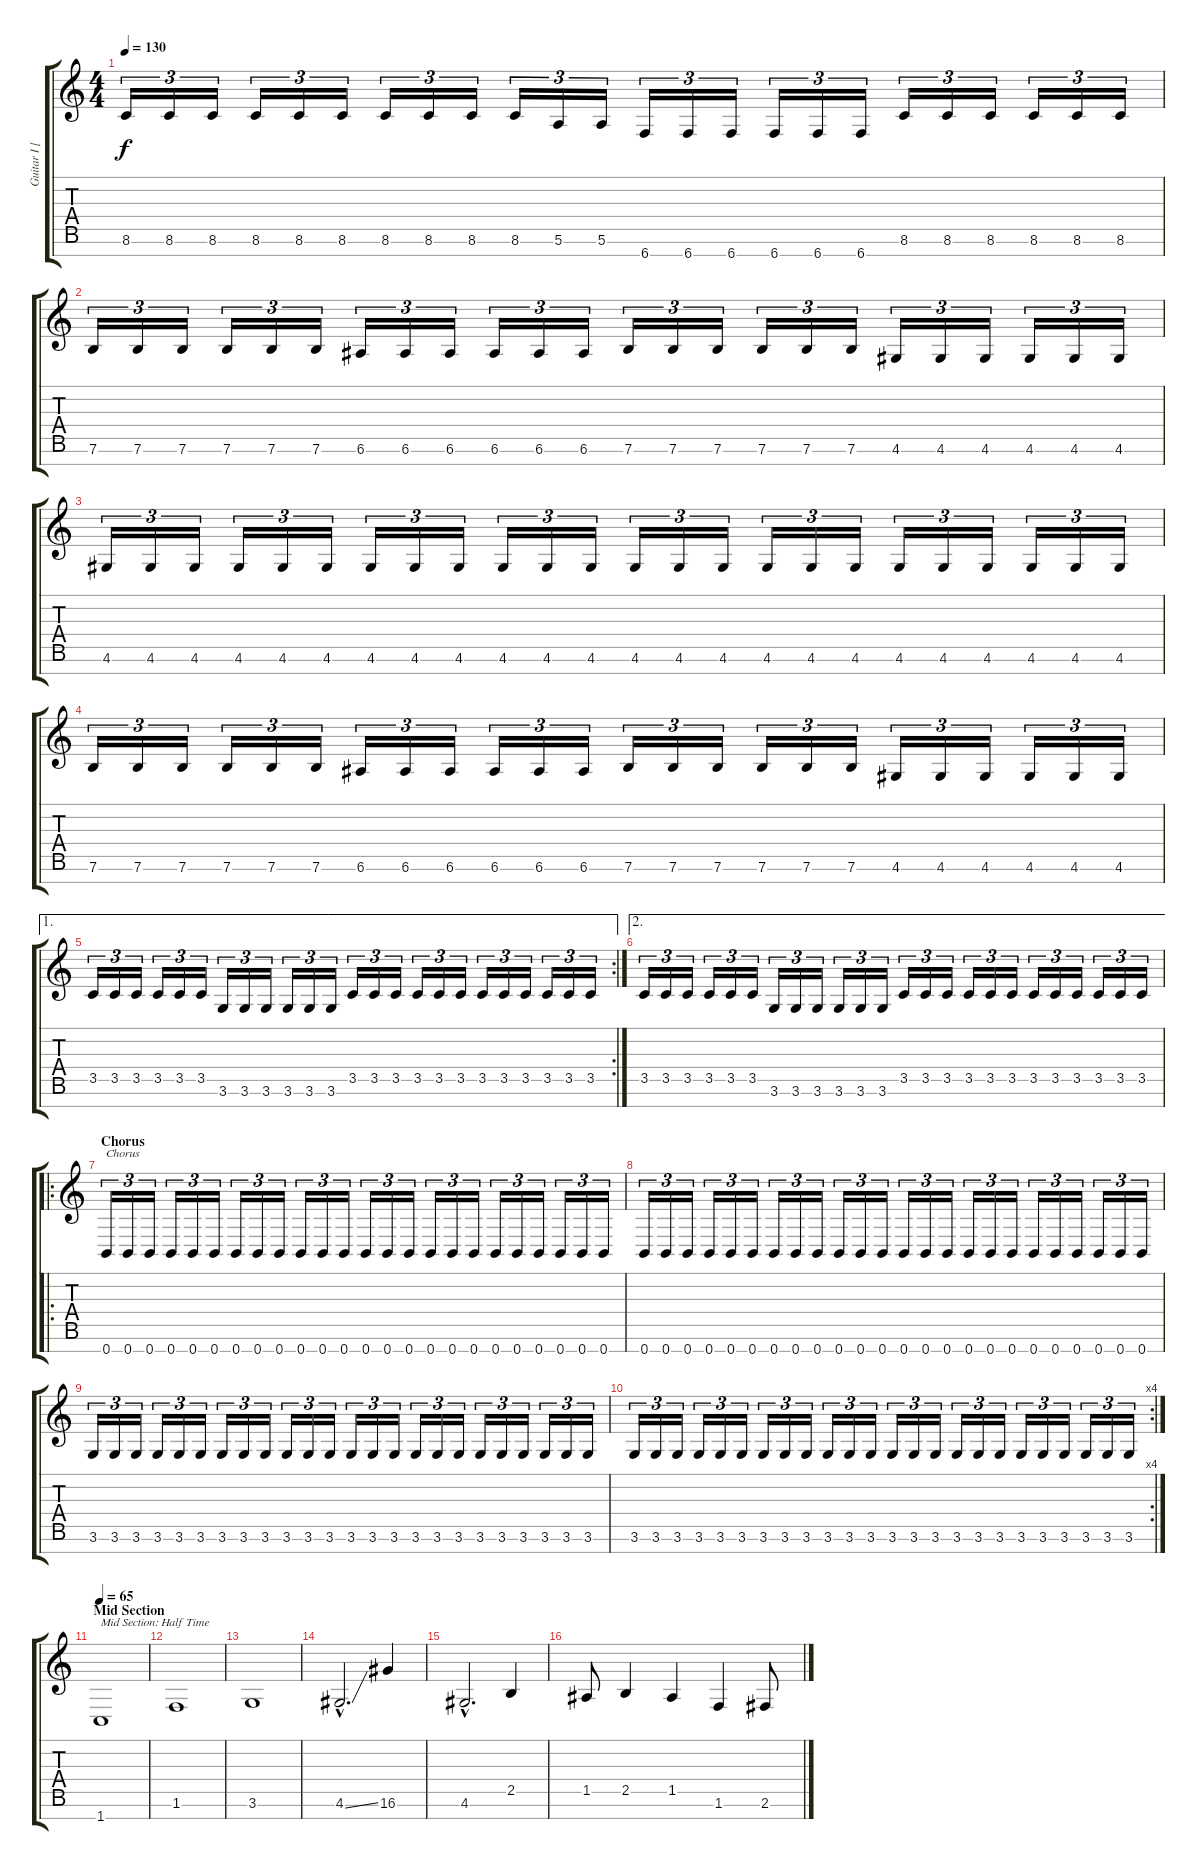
\track ("Guitar I [Insahn]" "Guitar I [") {instrument distortionguitar}
\staff {score tabs}
\tuning (E4 B3 G3 D3 A2 E2 B1) {hide}
\ts (4 4)
\tempo 130
\clef g2
\ks c
8.6.16{tu (3 2) dy f} 8.6.16{tu (3 2)} 8.6.16{tu (3 2)} 8.6.16{tu (3 2)} 8.6.16{tu (3 2)} 8.6.16{tu (3 2)} 8.6.16{tu (3 2)} 8.6.16{tu (3 2)} 8.6.16{tu (3 2)} 8.6.16{tu (3 2)} 5.6.16{tu (3 2)} 5.6.16{tu (3 2)} 6.7.16{tu (3 2)} 6.7.16{tu (3 2)} 6.7.16{tu (3 2)} 6.7.16{tu (3 2)} 6.7.16{tu (3 2)} 6.7.16{tu (3 2)} 8.6.16{tu (3 2)} 8.6.16{tu (3 2)} 8.6.16{tu (3 2)} 8.6.16{tu (3 2)} 8.6.16{tu (3 2)} 8.6.16{tu (3 2)} |
7.6.16{tu (3 2)} 7.6.16{tu (3 2)} 7.6.16{tu (3 2)} 7.6.16{tu (3 2)} 7.6.16{tu (3 2)} 7.6.16{tu (3 2)} 6.6.16{tu (3 2)} 6.6.16{tu (3 2)} 6.6.16{tu (3 2)} 6.6.16{tu (3 2)} 6.6.16{tu (3 2)} 6.6.16{tu (3 2)} 7.6.16{tu (3 2)} 7.6.16{tu (3 2)} 7.6.16{tu (3 2)} 7.6.16{tu (3 2)} 7.6.16{tu (3 2)} 7.6.16{tu (3 2)} 4.6.16{tu (3 2)} 4.6.16{tu (3 2)} 4.6.16{tu (3 2)} 4.6.16{tu (3 2)} 4.6.16{tu (3 2)} 4.6.16{tu (3 2)} |
4.6.16{tu (3 2)} 4.6.16{tu (3 2)} 4.6.16{tu (3 2)} 4.6.16{tu (3 2)} 4.6.16{tu (3 2)} 4.6.16{tu (3 2)} 4.6.16{tu (3 2)} 4.6.16{tu (3 2)} 4.6.16{tu (3 2)} 4.6.16{tu (3 2)} 4.6.16{tu (3 2)} 4.6.16{tu (3 2)} 4.6.16{tu (3 2)} 4.6.16{tu (3 2)} 4.6.16{tu (3 2)} 4.6.16{tu (3 2)} 4.6.16{tu (3 2)} 4.6.16{tu (3 2)} 4.6.16{tu (3 2)} 4.6.16{tu (3 2)} 4.6.16{tu (3 2)} 4.6.16{tu (3 2)} 4.6.16{tu (3 2)} 4.6.16{tu (3 2)} |
7.6.16{tu (3 2)} 7.6.16{tu (3 2)} 7.6.16{tu (3 2)} 7.6.16{tu (3 2)} 7.6.16{tu (3 2)} 7.6.16{tu (3 2)} 6.6.16{tu (3 2)} 6.6.16{tu (3 2)} 6.6.16{tu (3 2)} 6.6.16{tu (3 2)} 6.6.16{tu (3 2)} 6.6.16{tu (3 2)} 7.6.16{tu (3 2)} 7.6.16{tu (3 2)} 7.6.16{tu (3 2)} 7.6.16{tu (3 2)} 7.6.16{tu (3 2)} 7.6.16{tu (3 2)} 4.6.16{tu (3 2)} 4.6.16{tu (3 2)} 4.6.16{tu (3 2)} 4.6.16{tu (3 2)} 4.6.16{tu (3 2)} 4.6.16{tu (3 2)} |
\ae 1
\rc 2
3.5.16{tu (3 2)} 3.5.16{tu (3 2)} 3.5.16{tu (3 2)} 3.5.16{tu (3 2)} 3.5.16{tu (3 2)} 3.5.16{tu (3 2)} 3.6.16{tu (3 2)} 3.6.16{tu (3 2)} 3.6.16{tu (3 2)} 3.6.16{tu (3 2)} 3.6.16{tu (3 2)} 3.6.16{tu (3 2)} 3.5.16{tu (3 2)} 3.5.16{tu (3 2)} 3.5.16{tu (3 2)} 3.5.16{tu (3 2)} 3.5.16{tu (3 2)} 3.5.16{tu (3 2)} 3.5.16{tu (3 2)} 3.5.16{tu (3 2)} 3.5.16{tu (3 2)} 3.5.16{tu (3 2)} 3.5.16{tu (3 2)} 3.5.16{tu (3 2)} |
\ae 2
3.5.16{tu (3 2)} 3.5.16{tu (3 2)} 3.5.16{tu (3 2)} 3.5.16{tu (3 2)} 3.5.16{tu (3 2)} 3.5.16{tu (3 2)} 3.6.16{tu (3 2)} 3.6.16{tu (3 2)} 3.6.16{tu (3 2)} 3.6.16{tu (3 2)} 3.6.16{tu (3 2)} 3.6.16{tu (3 2)} 3.5.16{tu (3 2)} 3.5.16{tu (3 2)} 3.5.16{tu (3 2)} 3.5.16{tu (3 2)} 3.5.16{tu (3 2)} 3.5.16{tu (3 2)} 3.5.16{tu (3 2)} 3.5.16{tu (3 2)} 3.5.16{tu (3 2)} 3.5.16{tu (3 2)} 3.5.16{tu (3 2)} 3.5.16{tu (3 2)} |
\ro
\section ("" "Chorus")
0.7.16{tu (3 2) txt "Chorus"} 0.7.16{tu (3 2)} 0.7.16{tu (3 2)} 0.7.16{tu (3 2)} 0.7.16{tu (3 2)} 0.7.16{tu (3 2)} 0.7.16{tu (3 2)} 0.7.16{tu (3 2)} 0.7.16{tu (3 2)} 0.7.16{tu (3 2)} 0.7.16{tu (3 2)} 0.7.16{tu (3 2)} 0.7.16{tu (3 2)} 0.7.16{tu (3 2)} 0.7.16{tu (3 2)} 0.7.16{tu (3 2)} 0.7.16{tu (3 2)} 0.7.16{tu (3 2)} 0.7.16{tu (3 2)} 0.7.16{tu (3 2)} 0.7.16{tu (3 2)} 0.7.16{tu (3 2)} 0.7.16{tu (3 2)} 0.7.16{tu (3 2)} |
0.7.16{tu (3 2)} 0.7.16{tu (3 2)} 0.7.16{tu (3 2)} 0.7.16{tu (3 2)} 0.7.16{tu (3 2)} 0.7.16{tu (3 2)} 0.7.16{tu (3 2)} 0.7.16{tu (3 2)} 0.7.16{tu (3 2)} 0.7.16{tu (3 2)} 0.7.16{tu (3 2)} 0.7.16{tu (3 2)} 0.7.16{tu (3 2)} 0.7.16{tu (3 2)} 0.7.16{tu (3 2)} 0.7.16{tu (3 2)} 0.7.16{tu (3 2)} 0.7.16{tu (3 2)} 0.7.16{tu (3 2)} 0.7.16{tu (3 2)} 0.7.16{tu (3 2)} 0.7.16{tu (3 2)} 0.7.16{tu (3 2)} 0.7.16{tu (3 2)} |
3.6.16{tu (3 2)} 3.6.16{tu (3 2)} 3.6.16{tu (3 2)} 3.6.16{tu (3 2)} 3.6.16{tu (3 2)} 3.6.16{tu (3 2)} 3.6.16{tu (3 2)} 3.6.16{tu (3 2)} 3.6.16{tu (3 2)} 3.6.16{tu (3 2)} 3.6.16{tu (3 2)} 3.6.16{tu (3 2)} 3.6.16{tu (3 2)} 3.6.16{tu (3 2)} 3.6.16{tu (3 2)} 3.6.16{tu (3 2)} 3.6.16{tu (3 2)} 3.6.16{tu (3 2)} 3.6.16{tu (3 2)} 3.6.16{tu (3 2)} 3.6.16{tu (3 2)} 3.6.16{tu (3 2)} 3.6.16{tu (3 2)} 3.6.16{tu (3 2)} |
\rc 4
3.6.16{tu (3 2)} 3.6.16{tu (3 2)} 3.6.16{tu (3 2)} 3.6.16{tu (3 2)} 3.6.16{tu (3 2)} 3.6.16{tu (3 2)} 3.6.16{tu (3 2)} 3.6.16{tu (3 2)} 3.6.16{tu (3 2)} 3.6.16{tu (3 2)} 3.6.16{tu (3 2)} 3.6.16{tu (3 2)} 3.6.16{tu (3 2)} 3.6.16{tu (3 2)} 3.6.16{tu (3 2)} 3.6.16{tu (3 2)} 3.6.16{tu (3 2)} 3.6.16{tu (3 2)} 3.6.16{tu (3 2)} 3.6.16{tu (3 2)} 3.6.16{tu (3 2)} 3.6.16{tu (3 2)} 3.6.16{tu (3 2)} 3.6.16{tu (3 2)} |
\section ("" "Mid Section")
\tempo 65
1.7.1{txt "Mid Section: Half Time"} |
1.6.1 |
3.6.1 |
4.6{ss hac}.2{d} 16.6.4 |
4.6{hac}.2{d} 2.5.4 |
1.5.8 2.5.4 1.5.4 1.6.4 2.6.8
